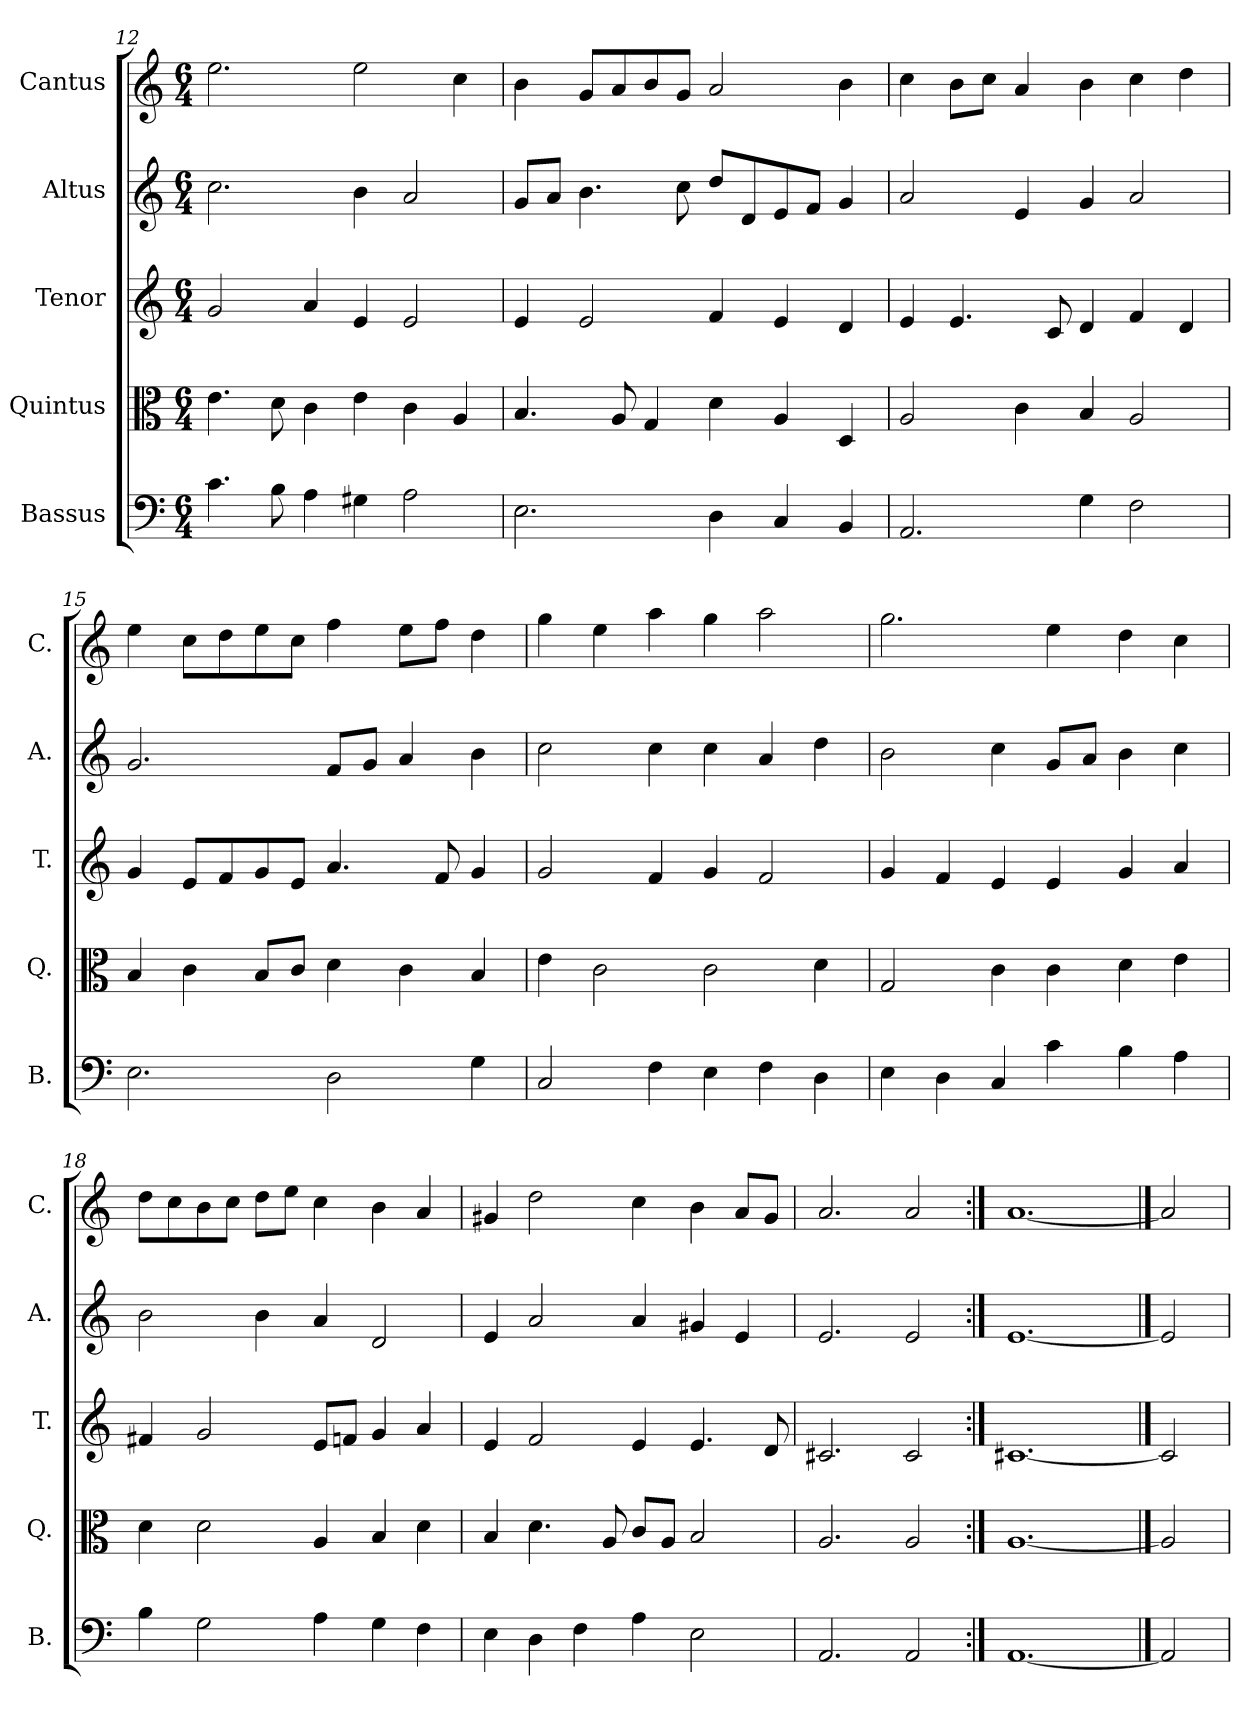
**kern	**kern	**kern	**kern	**kern
*part5	*part4	*part3	*part2	*part1
*staff5	*staff4	*staff3	*staff2	*staff1
*I"Bassus	*I"Quintus	*I"Tenor	*I"Altus	*I"Cantus
*I'B.	*I'Q.	*I'T.	*I'A.	*I'C.
*clefF4	*clefC3	*clefG2	*clefG2	*clefG2
*k[]	*k[]	*k[]	*k[]	*k[]
*M6/4	*M6/4	*M6/4	*M6/4	*M6/4
=12	=12	=12	=12	=12
4.c\	4.e\	2g/	2.cc\	2.ee\
8B\	8d\	.	.	.
4A\	4c\	4a/	.	.
4G#X\	4e\	4e/	4b\	2ee\
2A\	4c\	2e/	2a/	.
.	4A/	.	.	4cc\
=13	=13	=13	=13	=13
2.E\	4.B/	4e/	8g/L	4b\
.	.	.	8a/J	.
.	.	2e/	4.b\	8g/L
.	8A/	.	.	8a/
.	4G/	.	.	8b/
.	.	.	8cc\	8g/J
4D\	4d\	4f/	8dd/L	2a/
.	.	.	8d/	.
4C/	4A/	4e/	8e/	.
.	.	.	8f/J	.
4BB/	4D/	4d/	4g/	4b\
=14	=14	=14	=14	=14
2.AA/	2A/	4e/	2a/	4cc\
.	.	4.e/	.	8b\L
.	.	.	.	8cc\J
.	4c\	.	4e/	4a/
.	.	8c/	.	.
4G\	4B/	4d/	4g/	4b\
2F\	2A/	4f/	2a/	4cc\
.	.	4d/	.	4dd\
!!LO:LB:g=z
=15	=15	=15	=15	=15
2.E\	4B/	4g/	2.g/	4ee\
.	4c\	8e/L	.	8cc\L
.	.	8f/	.	8dd\
.	8B/L	8g/	.	8ee\
.	8c/J	8e/J	.	8cc\J
2D\	4d\	4.a/	8f/L	4ff\
.	.	.	8g/J	.
.	4c\	.	4a/	8ee\L
.	.	8f/	.	8ff\J
4G\	4B/	4g/	4b\	4dd\
=16	=16	=16	=16	=16
2C/	4e\	2g/	2cc\	4gg\
.	2c\	.	.	4ee\
4F\	.	4f/	4cc\	4aa\
4E\	2c\	4g/	4cc\	4gg\
4F\	.	2f/	4a/	2aa\
4D\	4d\	.	4dd\	.
=17	=17	=17	=17	=17
4E\	2G/	4g/	2b\	2.gg\
4D\	.	4f/	.	.
4C/	4c\	4e/	4cc\	.
4c\	4c\	4e/	8g/L	4ee\
.	.	.	8a/J	.
4B\	4d\	4g/	4b\	4dd\
4A\	4e\	4a/	4cc\	4cc\
=18	=18	=18	=18	=18
4B\	4d\	4f#X/	2b\	8dd\L
.	.	.	.	8cc\
2G\	2d\	2g/	.	8b\
.	.	.	.	8cc\J
.	.	.	4b\	8dd\L
.	.	.	.	8ee\J
4A\	4A/	8e/L	4a/	4cc\
.	.	8fn/J	.	.
4G\	4B/	4g/	2d/	4b\
4F\	4d\	4a/	.	4a/
=19	=19	=19	=19	=19
4E\	4B/	4e/	4e/	4g#X/
4D\	4.d\	2f/	2a/	2dd\
4F\	.	.	.	.
.	8A/	.	.	.
4A\	8c/L	4e/	4a/	4cc\
.	8A/J	.	.	.
2E\	2B/	4.e/	4g#X/	4b\
.	.	.	4e/	8a/L
.	.	8d/	.	8g#/J
=20	=20	=20	=20	=20
2.AA/	2.A/	2.c#X/	2.e/	2.a/
2AA/	2A/	2c#/	2e/	2a/
=21:|!	=21:|!	=21:|!	=21:|!	=21:|!
[1.AA	[1.A	[1.c#X	[1.e	[1.a
==22	==22	==22	==22	==22
2AA]	2A]	2c#]	2e]	2a]
=	=	=	=	=
*-	*-	*-	*-	*-
